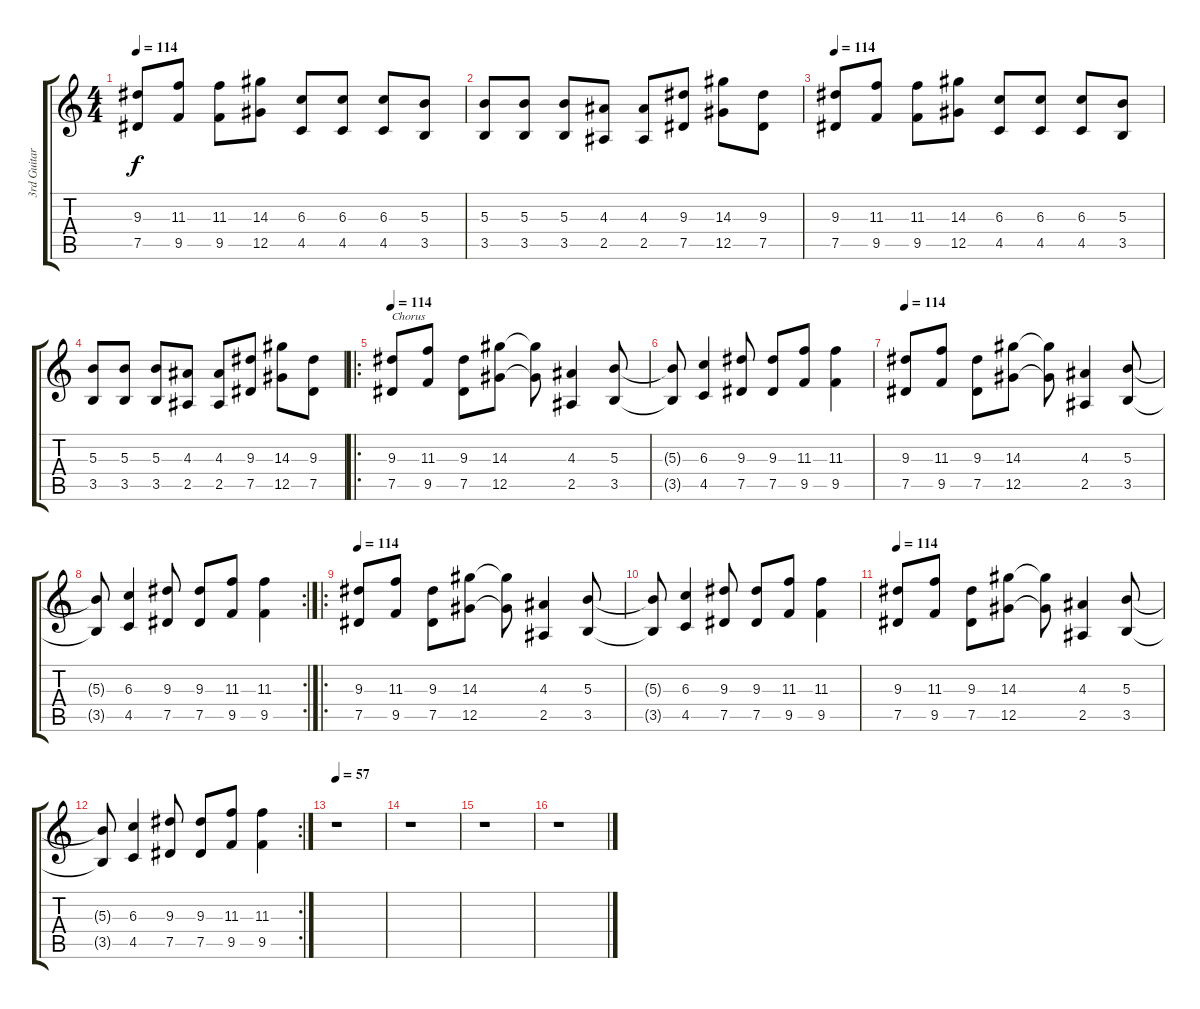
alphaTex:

\track ("3rd Guitar" "3rd Guitar") {instrument overdrivenguitar}
\staff {score tabs}
\tuning (Eb4 Bb3 Gb3 Db3 Ab2 Eb2) {hide}
\ts (4 4)
\tempo 114
\clef g2
\ks c
(9.3 7.5).8{dy f} (11.3 9.5).8 (11.3 9.5).8 (14.3 12.5).8 (6.3 4.5).8 (6.3 4.5).8 (6.3 4.5).8 (5.3 3.5).8 |
(5.3 3.5).8 (5.3 3.5).8 (5.3 3.5).8 (4.3 2.5).8 (4.3 2.5).8 (9.3 7.5).8 (14.3 12.5).8 (9.3 7.5).8 |
\tempo 114
(9.3 7.5).8 (11.3 9.5).8 (11.3 9.5).8 (14.3 12.5).8 (6.3 4.5).8 (6.3 4.5).8 (6.3 4.5).8 (5.3 3.5).8 |
(5.3 3.5).8 (5.3 3.5).8 (5.3 3.5).8 (4.3 2.5).8 (4.3 2.5).8 (9.3 7.5).8 (14.3 12.5).8 (9.3 7.5).8 |
\ro
\tempo 114
(9.3 7.5).8{txt "Chorus"} (11.3 9.5).8 (9.3 7.5).8 (14.3 12.5).8 (14.3{t} 12.5{t}).8 (4.3 2.5).4 (5.3 3.5).8 |
(5.3{t} 3.5{t}).8 (6.3 4.5).4 (9.3 7.5).8 (9.3 7.5).8 (11.3 9.5).8 (11.3 9.5).4 |
\tempo 114
(9.3 7.5).8 (11.3 9.5).8 (9.3 7.5).8 (14.3 12.5).8 (14.3{t} 12.5{t}).8 (4.3 2.5).4 (5.3 3.5).8 |
\rc 2
(5.3{t} 3.5{t}).8 (6.3 4.5).4 (9.3 7.5).8 (9.3 7.5).8 (11.3 9.5).8 (11.3 9.5).4 |
\ro
\tempo 114
(9.3 7.5).8 (11.3 9.5).8 (9.3 7.5).8 (14.3 12.5).8 (14.3{t} 12.5{t}).8 (4.3 2.5).4 (5.3 3.5).8 |
(5.3{t} 3.5{t}).8 (6.3 4.5).4 (9.3 7.5).8 (9.3 7.5).8 (11.3 9.5).8 (11.3 9.5).4 |
\tempo 114
(9.3 7.5).8 (11.3 9.5).8 (9.3 7.5).8 (14.3 12.5).8 (14.3{t} 12.5{t}).8 (4.3 2.5).4 (5.3 3.5).8 |
\rc 2
(5.3{t} 3.5{t}).8 (6.3 4.5).4 (9.3 7.5).8 (9.3 7.5).8 (11.3 9.5).8 (11.3 9.5).4 |
\tempo 57
r.1 |
r.1 |
r.1 |
r.1
